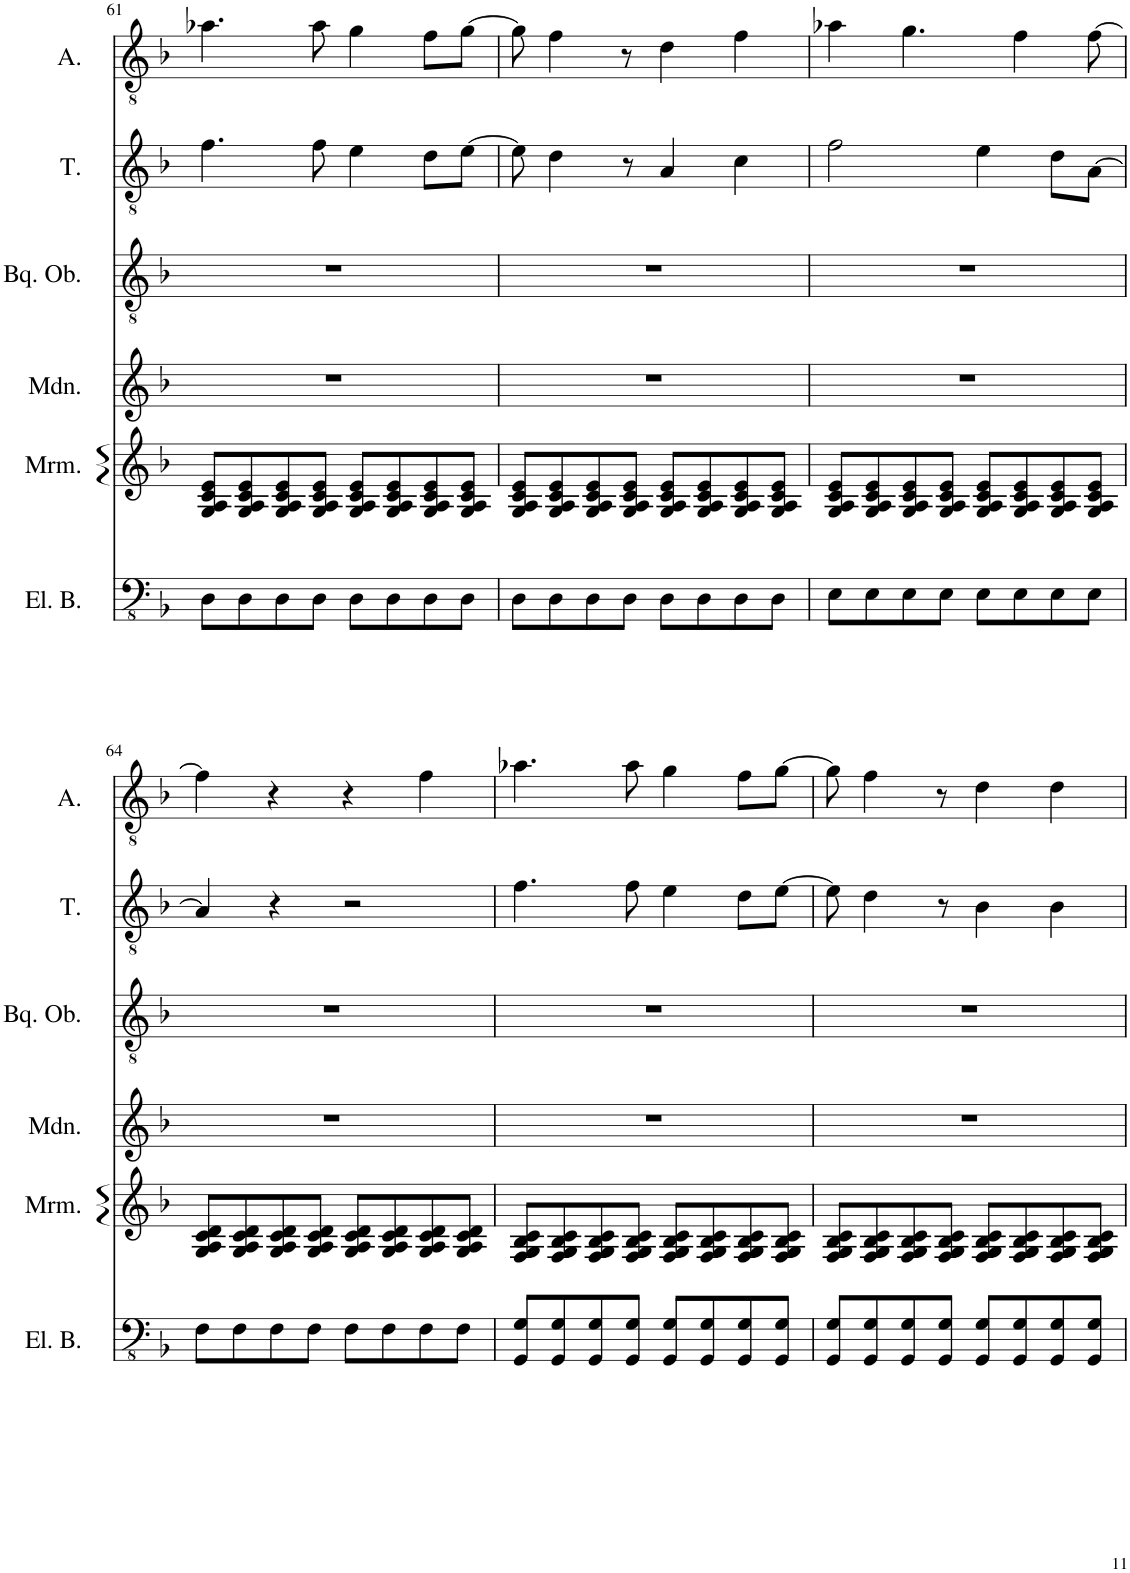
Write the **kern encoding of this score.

**kern	**kern	**kern	**kern	**kern	**kern
*part6	*part5	*part4	*part3	*part2	*part1
*staff6	*staff5	*staff4	*staff3	*staff2	*staff1
*I"Electric Bass	*I"Marimba	*I"Mandolin	*I"Baroque Oboe	*I"Tenor	*I"Alto
*I'El. B.	*I'Mrm.	*I'Mdn.	*I'Bq. Ob.	*I'T.	*I'A.
!!LO:PB:g=z
*clefFv4	*clefG2	*clefG2	*clefGv2	*clefGv2	*clefGv2
*	*	*	*Trd4c7	*	*
*k[b-]	*k[b-]	*k[b-]	*k[b-]	*k[b-]	*k[b-]
*M4/4	*M4/4	*M4/4	*M4/4	*M4/4	*M4/4
=61	=61	=61	=61	=61	=61
8DD\L	8G/ 8A/ 8c/ 8e/L	1r	1r	4.f\	4.a-X\
8DD\	8G/ 8A/ 8c/ 8e/	.	.	.	.
8DD\	8G/ 8A/ 8c/ 8e/	.	.	.	.
8DD\J	8G/ 8A/ 8c/ 8e/J	.	.	8f\	8a-\
8DD\L	8G/ 8A/ 8c/ 8e/L	.	.	4e\	4g\
8DD\	8G/ 8A/ 8c/ 8e/	.	.	.	.
8DD\	8G/ 8A/ 8c/ 8e/	.	.	8d\L	8f\L
8DD\J	8G/ 8A/ 8c/ 8e/J	.	.	[8e\J	[8g\J
=62	=62	=62	=62	=62	=62
8DD\L	8G/ 8A/ 8c/ 8e/L	1r	1r	8e\]	8g\]
8DD\	8G/ 8A/ 8c/ 8e/	.	.	4d\	4f\
8DD\	8G/ 8A/ 8c/ 8e/	.	.	.	.
8DD\J	8G/ 8A/ 8c/ 8e/J	.	.	8r	8r
8DD\L	8G/ 8A/ 8c/ 8e/L	.	.	4A/	4d\
8DD\	8G/ 8A/ 8c/ 8e/	.	.	.	.
8DD\	8G/ 8A/ 8c/ 8e/	.	.	4c\	4f\
8DD\J	8G/ 8A/ 8c/ 8e/J	.	.	.	.
=63	=63	=63	=63	=63	=63
8EE\L	8G/ 8A/ 8c/ 8e/L	1r	1r	2f\	4a-X\
8EE\	8G/ 8A/ 8c/ 8e/	.	.	.	.
8EE\	8G/ 8A/ 8c/ 8e/	.	.	.	4.g\
8EE\J	8G/ 8A/ 8c/ 8e/J	.	.	.	.
8EE\L	8G/ 8A/ 8c/ 8e/L	.	.	4e\	.
8EE\	8G/ 8A/ 8c/ 8e/	.	.	.	4f\
8EE\	8G/ 8A/ 8c/ 8e/	.	.	8d\L	.
8EE\J	8G/ 8A/ 8c/ 8e/J	.	.	[8A\J	[8f\
!!LO:LB:g=z
=64	=64	=64	=64	=64	=64
8FF\L	8G/ 8A/ 8c/ 8d/L	1r	1r	4A/]	4f\]
8FF\	8G/ 8A/ 8c/ 8d/	.	.	.	.
8FF\	8G/ 8A/ 8c/ 8d/	.	.	4r	4r
8FF\J	8G/ 8A/ 8c/ 8d/J	.	.	.	.
8FF\L	8G/ 8A/ 8c/ 8d/L	.	.	2r	4r
8FF\	8G/ 8A/ 8c/ 8d/	.	.	.	.
8FF\	8G/ 8A/ 8c/ 8d/	.	.	.	4f\
8FF\J	8G/ 8A/ 8c/ 8d/J	.	.	.	.
=65	=65	=65	=65	=65	=65
8GGG/ 8GG/L	8F/ 8G/ 8B-/ 8c/L	1r	1r	4.f\	4.a-X\
8GGG/ 8GG/	8F/ 8G/ 8B-/ 8c/	.	.	.	.
8GGG/ 8GG/	8F/ 8G/ 8B-/ 8c/	.	.	.	.
8GGG/ 8GG/J	8F/ 8G/ 8B-/ 8c/J	.	.	8f\	8a-\
8GGG/ 8GG/L	8F/ 8G/ 8B-/ 8c/L	.	.	4e\	4g\
8GGG/ 8GG/	8F/ 8G/ 8B-/ 8c/	.	.	.	.
8GGG/ 8GG/	8F/ 8G/ 8B-/ 8c/	.	.	8d\L	8f\L
8GGG/ 8GG/J	8F/ 8G/ 8B-/ 8c/J	.	.	[8e\J	[8g\J
=66	=66	=66	=66	=66	=66
8GGG/ 8GG/L	8F/ 8G/ 8B-/ 8c/L	1r	1r	8e\]	8g\]
8GGG/ 8GG/	8F/ 8G/ 8B-/ 8c/	.	.	4d\	4f\
8GGG/ 8GG/	8F/ 8G/ 8B-/ 8c/	.	.	.	.
8GGG/ 8GG/J	8F/ 8G/ 8B-/ 8c/J	.	.	8r	8r
8GGG/ 8GG/L	8F/ 8G/ 8B-/ 8c/L	.	.	4B-\	4d\
8GGG/ 8GG/	8F/ 8G/ 8B-/ 8c/	.	.	.	.
8GGG/ 8GG/	8F/ 8G/ 8B-/ 8c/	.	.	4B-\	4d\
8GGG/ 8GG/J	8F/ 8G/ 8B-/ 8c/J	.	.	.	.
=	=	=	=	=	=
*-	*-	*-	*-	*-	*-
